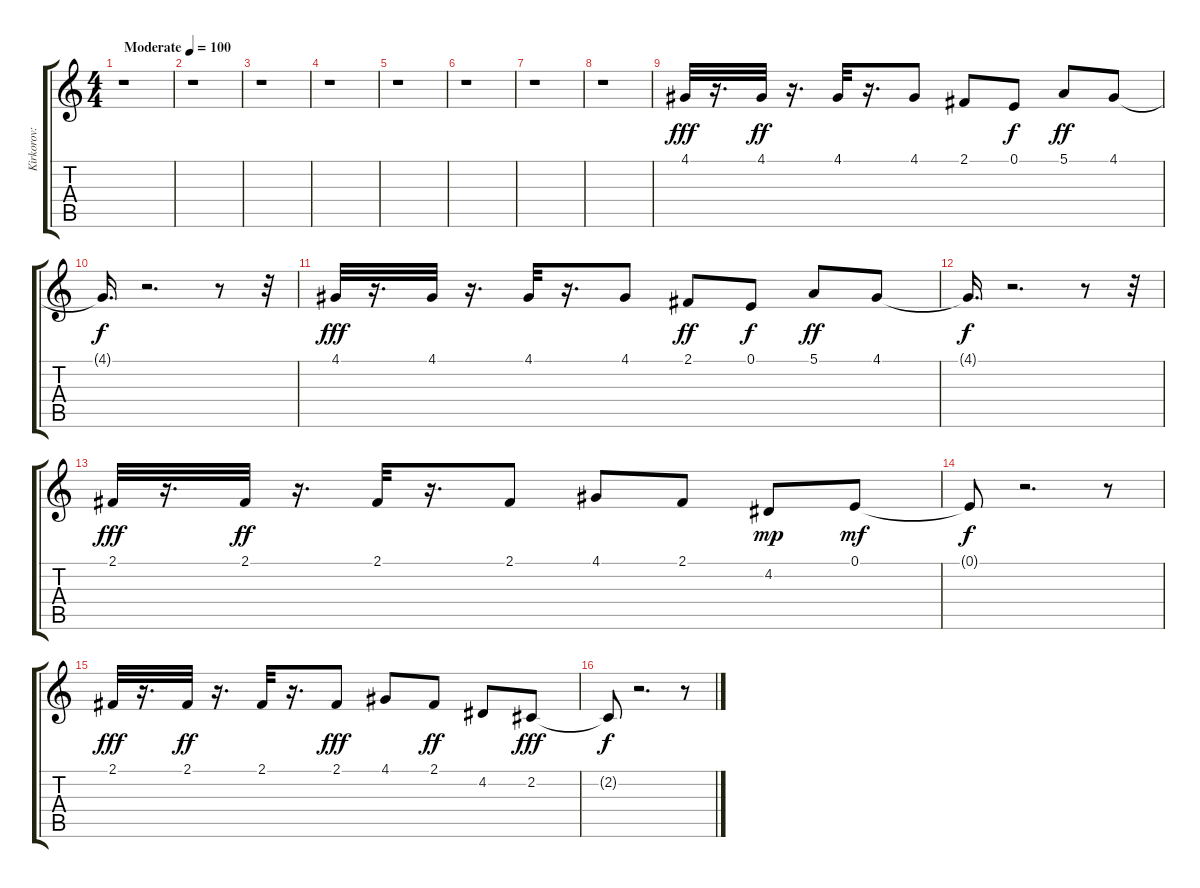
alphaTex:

\track ("Kirkorov: vocal" "Kirkorov: ") {instrument acousticgrandpiano}
\staff {score tabs}
\tuning (E4 B3 G3 D3 A2 E2) {hide}
\ts (4 4)
\tempo (100 "Moderate")
\clef g2
\ks c
r.1{dy fff instrument acousticgrandpiano} |
r.1 |
r.1 |
r.1 |
r.1 |
r.1 |
r.1 |
r.1 |
4.1.32 r.16{d} 4.1.32{dy ff} r.16{d} 4.1.32 r.16{d} 4.1.8 2.1.8 0.1.8{dy f} 5.1.8{dy ff} 4.1.8 |
4.1{t}.16{d dy f} r.2{d} r.8 r.32 |
4.1.32{dy fff} r.16{d} 4.1.32 r.16{d} 4.1.32 r.16{d} 4.1.8 2.1.8{dy ff} 0.1.8{dy f} 5.1.8{dy ff} 4.1.8 |
4.1{t}.16{d dy f} r.2{d} r.8 r.32 |
2.1.32{dy fff} r.16{d} 2.1.32{dy ff} r.16{d} 2.1.32 r.16{d} 2.1.8 4.1.8 2.1.8 4.2.8{dy mp} 0.1.8{dy mf} |
0.1{t}.8{dy f} r.2{d} r.8 |
2.1.32{dy fff} r.16{d} 2.1.32{dy ff} r.16{d} 2.1.32 r.16{d} 2.1.8{dy fff} 4.1.8 2.1.8{dy ff} 4.2.8 2.2.8{dy fff} |
2.2{t}.8{dy f} r.2{d} r.8
